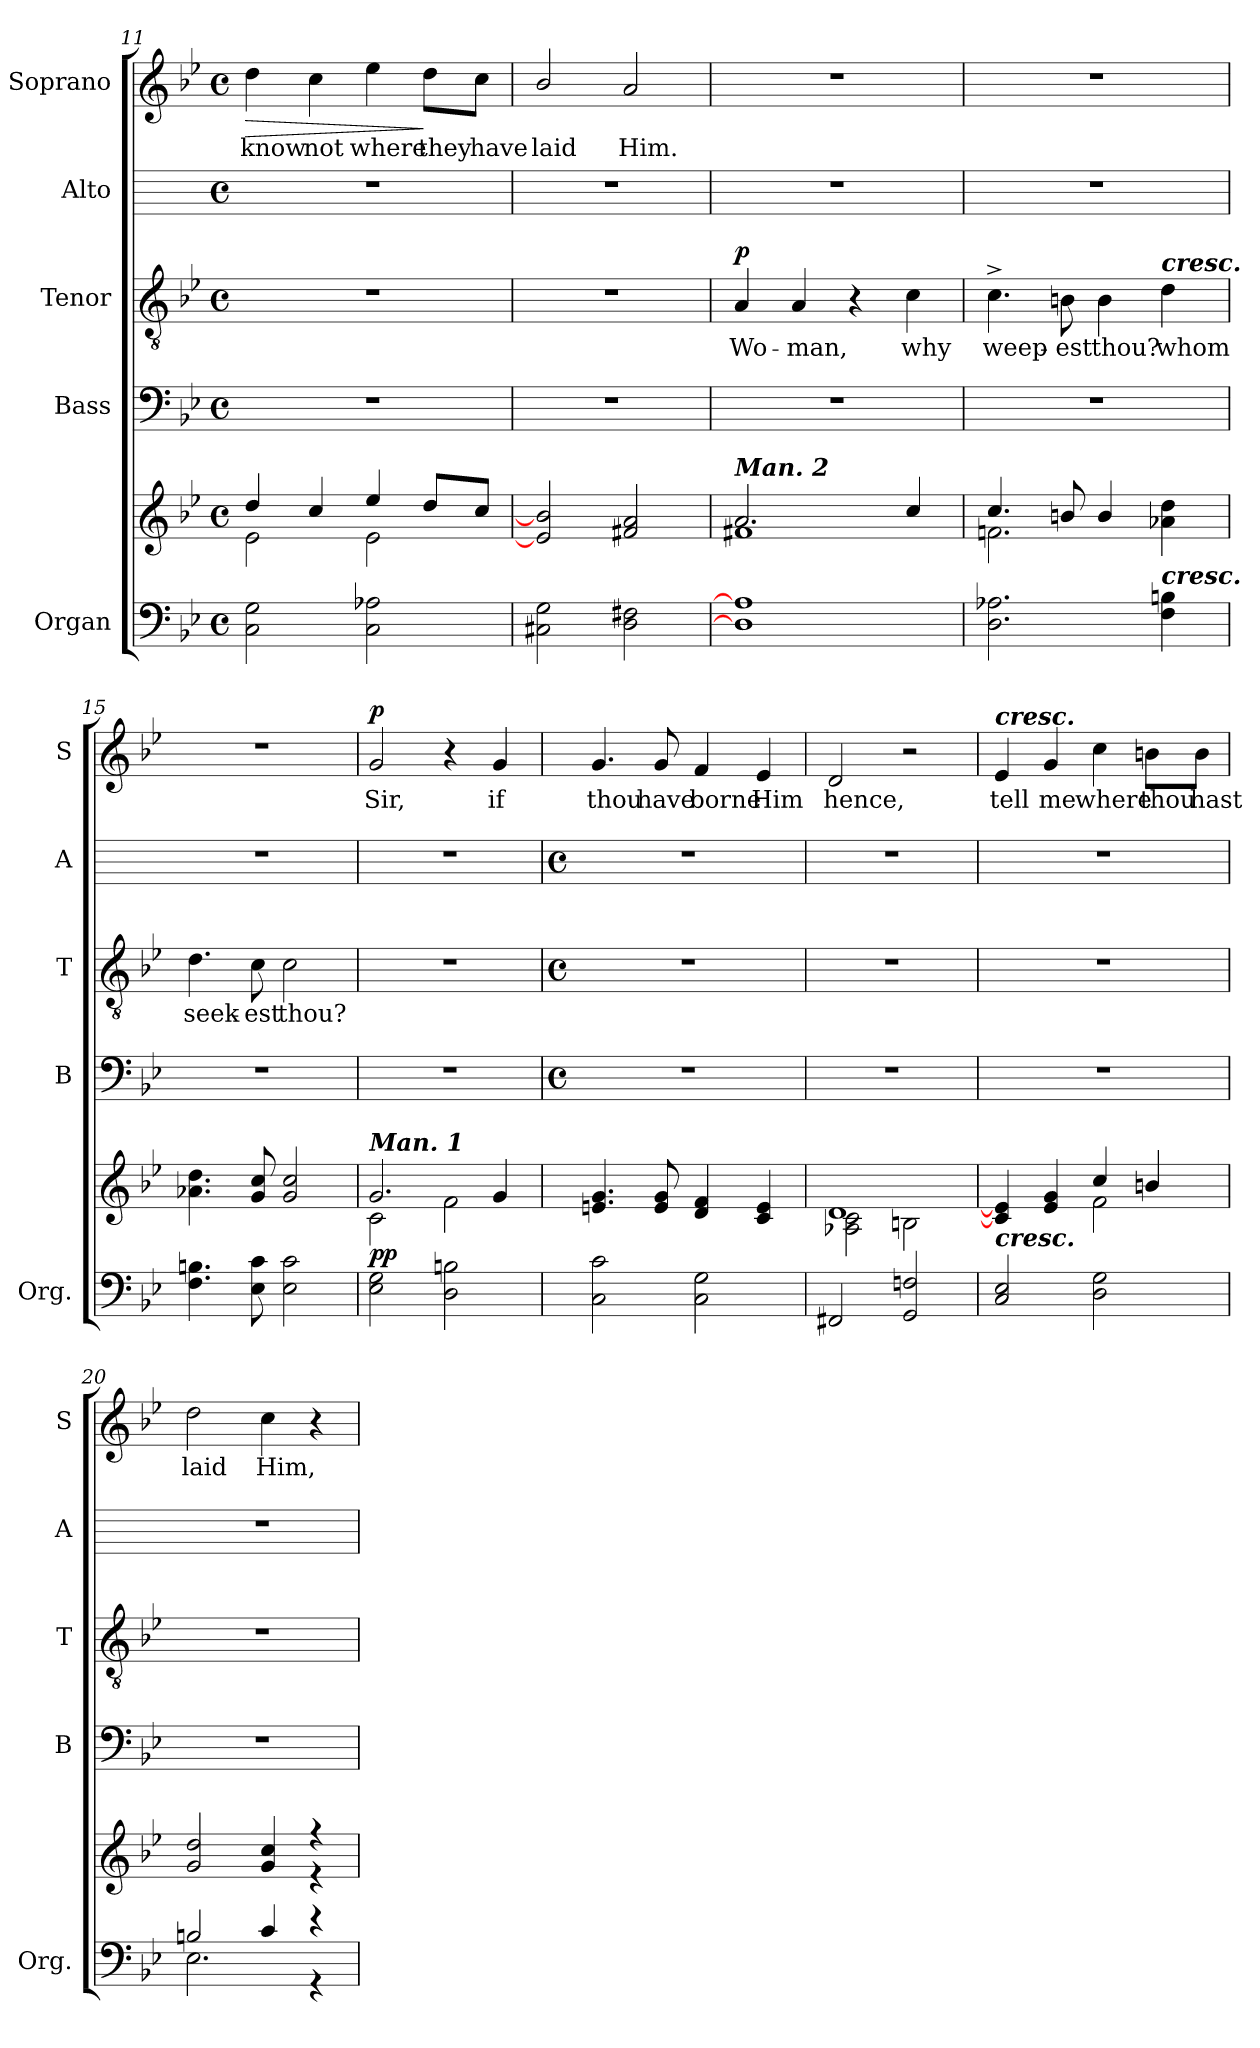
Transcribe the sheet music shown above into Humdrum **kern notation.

**kern	**kern	**dynam	**kern	**kern	**text	**dynam	**kern	**kern	**text	**dynam
*part5	*part5	*part5	*part4	*part3	*part3	*part3	*part2	*part1	*part1	*part1
*staff6	*staff5	*staff5/6	*staff4	*staff3	*staff3	*staff3	*staff2	*staff1	*staff1	*staff1
*I"Organ	*	*	*I"Bass	*I"Tenor	*	*	*I"Alto	*I"Soprano	*	*
*I'Org.	*	*	*I'B	*I'T	*	*	*I'A	*I'S	*	*
!!LO:LB:g=z
*clefF4	*clefG2	*	*clefF4	*clefGv2	*	*	*	*clefG2	*	*
*k[b-e-]	*k[b-e-]	*	*k[b-e-]	*k[b-e-]	*	*	*	*k[b-e-]	*	*
*B-:	*B-:	*	*B-:	*B-:	*	*	*	*B-:	*	*
*M4/4	*M4/4	*	*M4/4	*M4/4	*	*	*M4/4	*M4/4	*	*
*met(c)	*met(c)	*	*met(c)	*met(c)	*	*	*met(c)	*met(c)	*	*
=11	=11	=11	=11	=11	=11	=11	=11	=11	=11	=11
*	*^	*	*	*	*	*	*	*	*	*
!	!	!	!	!	!	!	!	!	!	!LO:LY:b	!LO:HP:b
2C 2G	4dd/	2e-\	.	1r	1r	.	.	1r	4dd	know	>
!	!	!	!	!	!	!	!	!	!	!LO:LY:b	!
.	4cc/	.	.	.	.	.	.	.	4cc	not	.
!	!	!	!	!	!	!	!	!	!	!LO:LY:b	!
2C 2A-X	4ee-/	2e-\	.	.	.	.	.	.	4ee-	where	.
!	!	!	!	!	!	!	!	!	!	!LO:LY:b	!
.	8dd/L	.	.	.	.	.	.	.	8dd\L	they	]
!	!	!	!	!	!	!	!	!	!	!LO:LY:b	!
.	8cc/J	.	.	.	.	.	.	.	8cc\J	have	.
=12	=12	=12	=12	=12	=12	=12	=12	=12	=12	=12	=12
!	!	!	!	!	!	!	!	!	!	!LO:LY:b	!
2C#X 2G	2en/] 2b-/]	2ryy	.	1r	1r	.	.	1r	2b-/	laid	.
!	!	!	!	!	!	!	!	!	!	!LO:LY:b	!
2D 2F#X	2f#X/ 2a/	2ryy	.	.	.	.	.	.	2a	Him.	.
=13	=13	=13	=13	=13	=13	=13	=13	=13	=13	=13	=13
!	!LO:TX:a:Bi:t=Man. 2	!	!	!	!	!	!	!	!	!	!
!	!	!	!	!	!	!LO:LY:b	!LO:DY:b	!	!	!	!
1D] 1A]	2.a/	1f#X\	.	1r	4A	Wo-	p	1r	1r	.	.
!	!	!	!	!	!	!LO:LY:b	!	!	!	!	!
.	.	.	.	.	4A	-man,	.	.	.	.	.
.	.	.	.	.	4r	.	.	.	.	.	.
!	!	!	!	!	!	!LO:LY:b	!	!	!	!	!
.	4cc/	.	.	.	4c	why	.	.	.	.	.
=14	=14	=14	=14	=14	=14	=14	=14	=14	=14	=14	=14
!	!	!	!	!	!	!LO:LY:b	!	!	!	!	!
2.D 2.A-X	4.cc/	2.fn\	.	1r	4.c^	weep-	.	1r	1r	.	.
!	!	!	!	!	!	!LO:LY:b	!	!	!	!	!
.	8bn/	.	.	.	8Bn	-est	.	.	.	.	.
!	!	!	!	!	!	!LO:LY:b	!	!	!	!	!
.	4b/	.	.	.	4B	thou?	.	.	.	.	.
!	!	!	!	!	!LO:TX:a:Bi:t=cresc.	!	!	!	!	!	!
!LO:TX:a:Bi:t=cresc.	!	!	!	!	!	!	!	!	!	!	!
!	!	!	!	!	!	!LO:LY:b	!	!	!	!	!
4F\ 4Bn\	4ryy	4a-X\ 4dd\	.	.	4d	whom	.	.	.	.	.
=15	=15	=15	=15	=15	=15	=15	=15	=15	=15	=15	=15
!	!	!	!	!	!	!LO:LY:b	!	!	!	!	!
4.F\ 4.Bn\	1ryy	4.a-X\ 4.dd\	.	1r	4.d	seek-	.	1r	1r	.	.
!	!	!	!	!	!	!LO:LY:b	!	!	!	!	!
8E-\ 8c\	.	8g/ 8cc/	.	.	8c	-est	.	.	.	.	.
!	!	!	!	!	!	!LO:LY:b	!	!	!	!	!
2E-\ 2c\	.	2g/ 2cc/	.	.	2c	thou?	.	.	.	.	.
=16	=16	=16	=16	=16	=16	=16	=16	=16	=16	=16	=16
!	!LO:TX:a:Bi:t=Man. 1	!	!	!	!	!	!	!	!	!	!
!	!	!	!LO:DY:b	!	!	!	!	!	!	!LO:LY:b	!LO:DY:b
2E-\ 2G\	2.g/	2c\	pp	1r	1r	.	.	1r	2g	Sir,	p
2D\ 2Bn\	.	2f\	.	.	.	.	.	.	4r	.	.
!	!	!	!	!	!	!	!	!	!	!LO:LY:b	!
.	4g/	.	.	.	.	.	.	.	4g	if	.
!!LO:LB:g=z
=17	=17	=17	=17	=17	=17	=17	=17	=17	=17	=17	=17
*	*	*	*	*M4/4	*M4/4	*	*	*M4/4	*	*	*
*	*	*	*	*met(c)	*met(c)	*	*	*met(c)	*	*	*
*^	*	*	*	*	*	*	*	*	*	*	*
!	!	!	!	!	!	!	!	!	!	!	!LO:LY:b	!
2C\ 2c\	2ryy	4.en/ 4.g/	1ryy	.	1r	1r	.	.	1r	4.g	thou	.
!	!	!	!	!	!	!	!	!	!	!	!LO:LY:b	!
.	.	8e/ 8g/	.	.	.	.	.	.	.	8g	have	.
!	!	!	!	!	!	!	!	!	!	!	!LO:LY:b	!
2C\ 2G\	2ryy	4d/ 4f/	.	.	.	.	.	.	.	4f	borne	.
!	!	!	!	!	!	!	!	!	!	!	!LO:LY:b	!
.	.	4c/ 4e/	.	.	.	.	.	.	.	4e-	Him	.
=18	=18	=18	=18	=18	=18	=18	=18	=18	=18	=18	=18	=18
!	!	!	!	!	!	!	!	!	!	!	!LO:LY:b	!
2ryy	2FF#X/	1d/	2A-X\ 2c\	.	1r	1r	.	.	1r	2d	hence,	.
2GG/ 2Fn/	2ryy	.	2Bn\	.	.	.	.	.	.	2r	.	.
=19	=19	=19	=19	=19	=19	=19	=19	=19	=19	=19	=19	=19
!	!	!	!	!	!	!	!	!	!	!LO:TX:a:Bi:t=cresc.	!	!
!LO:TX:a:Bi:t=cresc.	!	!	!	!	!	!	!	!	!	!	!	!
!	!	!	!	!	!	!	!	!	!	!	!LO:LY:b	!
2C/ 2E-/	1ryy	4c/] 4e-/]	2ryy	.	1r	1r	.	.	1r	4e-	tell	.
!	!	!	!	!	!	!	!	!	!	!	!LO:LY:b	!
.	.	4e-/ 4g/	.	.	.	.	.	.	.	4g	me	.
!	!	!	!	!	!	!	!	!	!	!	!LO:LY:b	!
2D\ 2G\	.	4cc/	2f\	.	.	.	.	.	.	4cc	where	.
!	!	!	!	!	!	!	!	!	!	!	!LO:LY:b	!
.	.	4bn/	.	.	.	.	.	.	.	8bn\L	thou	.
!	!	!	!	!	!	!	!	!	!	!	!LO:LY:b	!
.	.	.	.	.	.	.	.	.	.	8b\J	hast	.
=20	=20	=20	=20	=20	=20	=20	=20	=20	=20	=20	=20	=20
!	!	!	!	!	!	!	!	!	!	!	!LO:LY:b	!
2Bn/	2.E-\	2g/ 2dd/	2.ryy	.	1r	1r	.	.	1r	2dd	laid	.
!	!	!	!	!	!	!	!	!	!	!	!LO:LY:b	!
4c/	.	4g/ 4cc/	.	.	.	.	.	.	.	4cc	Him,	.
4r	4r	4r	4r	.	.	.	.	.	.	4r	.	.
*v	*v	*	*	*	*	*	*	*	*	*	*	*
*	*v	*v	*	*	*	*	*	*	*	*	*
=	=	=	=	=	=	=	=	=	=	=
*-	*-	*-	*-	*-	*-	*-	*-	*-	*-	*-
